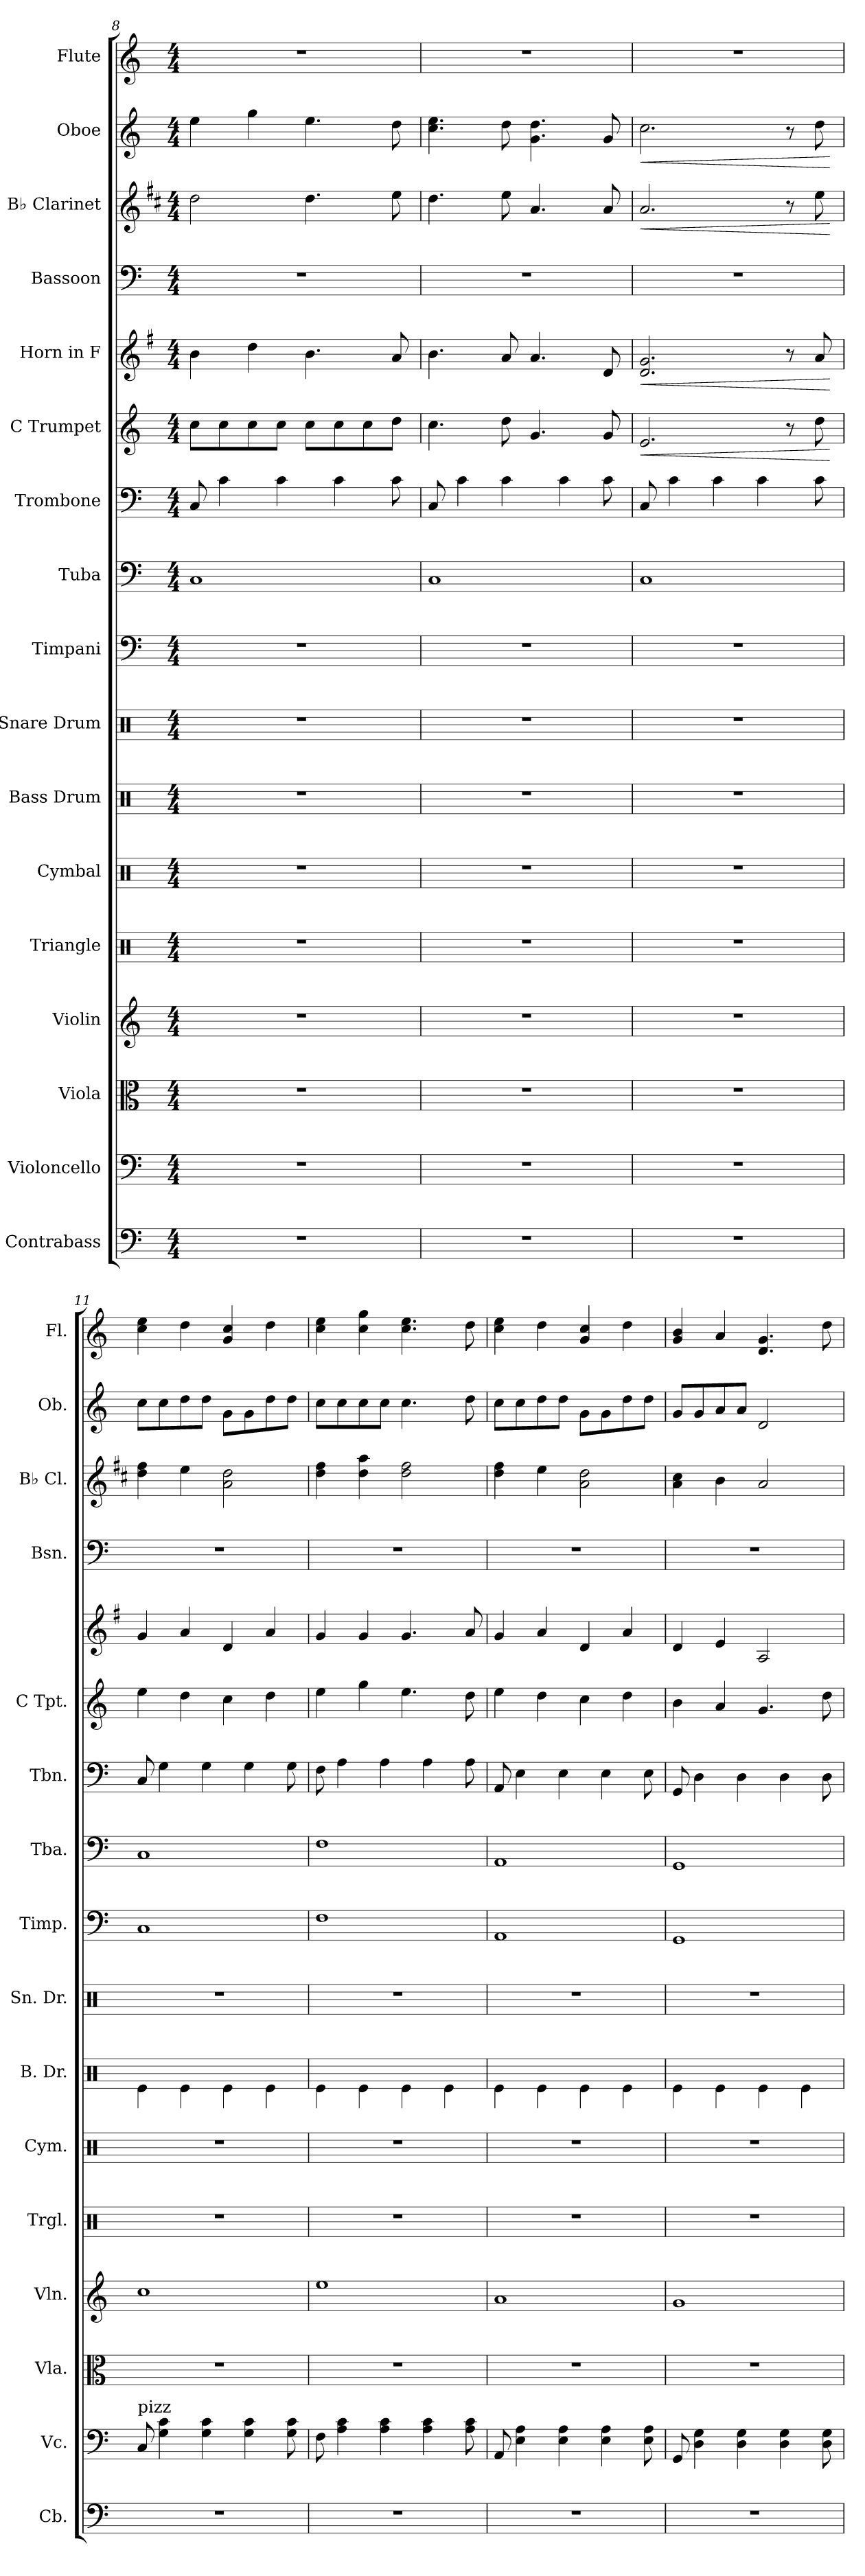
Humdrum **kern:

**kern	**kern	**kern	**kern	**kern	**kern	**kern	**kern	**kern	**kern	**kern	**kern	**dynam	**kern	**dynam	**kern	**kern	**dynam	**kern	**dynam	**kern
*part17	*part16	*part15	*part14	*part13	*part12	*part11	*part10	*part9	*part8	*part7	*part6	*part6	*part5	*part5	*part4	*part3	*part3	*part2	*part2	*part1
*staff17	*staff16	*staff15	*staff14	*staff13	*staff12	*staff11	*staff10	*staff9	*staff8	*staff7	*staff6	*staff6	*staff5	*staff5	*staff4	*staff3	*staff3	*staff2	*staff2	*staff1
*I"Contrabass	*I"Violoncello	*I"Viola	*I"Violin	*I"Triangle	*I"Cymbal	*I"Bass Drum	*I"Snare Drum	*I"Timpani	*I"Tuba	*I"Trombone	*I"C Trumpet	*	*I"Horn in F	*	*I"Bassoon	*I"B♭ Clarinet	*	*I"Oboe	*	*I"Flute
*I'Cb.	*I'Vc.	*I'Vla.	*I'Vln.	*I'Trgl.	*I'Cym.	*I'B. Dr.	*I'Sn. Dr.	*I'Timp.	*I'Tba.	*I'Tbn.	*I'C Tpt.	*	*	*	*I'Bsn.	*I'B♭ Cl.	*	*I'Ob.	*	*I'Fl.
*clefF4	*clefF4	*clefC3	*clefG2	*clefX	*clefX	*clefX	*clefX	*clefF4	*clefF4	*clefF4	*clefG2	*	*clefG2	*	*clefF4	*clefG2	*	*clefG2	*	*clefG2
*ITrd7c12	*	*	*	*	*	*	*	*	*	*	*	*	*ITrd4c7	*	*	*ITrd1c2	*	*	*	*
*k[]	*k[]	*k[]	*k[]	*k[]	*k[]	*k[]	*k[]	*k[]	*k[]	*k[]	*k[]	*	*k[]	*	*k[]	*k[]	*	*k[]	*	*k[]
*M4/4	*M4/4	*M4/4	*M4/4	*M4/4	*M4/4	*M4/4	*M4/4	*M4/4	*M4/4	*M4/4	*M4/4	*	*M4/4	*	*M4/4	*M4/4	*	*M4/4	*	*M4/4
=8	=8	=8	=8	=8	=8	=8	=8	=8	=8	=8	=8	=8	=8	=8	=8	=8	=8	=8	=8	=8
1r	1r	1r	1r	1r	1r	1r	1r	1r	1C	8C/	8cc\L	.	4e\	.	1r	2cc\	.	4ee\	.	1r
.	.	.	.	.	.	.	.	.	.	4c\	8cc\	.	.	.	.	.	.	.	.	.
.	.	.	.	.	.	.	.	.	.	.	8cc\	.	4g\	.	.	.	.	4gg\	.	.
.	.	.	.	.	.	.	.	.	.	4c\	8cc\J	.	.	.	.	.	.	.	.	.
.	.	.	.	.	.	.	.	.	.	.	8cc\L	.	4.e\	.	.	4.cc\	.	4.ee\	.	.
.	.	.	.	.	.	.	.	.	.	4c\	8cc\	.	.	.	.	.	.	.	.	.
.	.	.	.	.	.	.	.	.	.	.	8cc\	.	.	.	.	.	.	.	.	.
.	.	.	.	.	.	.	.	.	.	8c\	8dd\J	.	8d/	.	.	8dd\	.	8dd\	.	.
=9	=9	=9	=9	=9	=9	=9	=9	=9	=9	=9	=9	=9	=9	=9	=9	=9	=9	=9	=9	=9
1r	1r	1r	1r	1r	1r	1r	1r	1r	1C	8C/	4.cc\	.	4.e\	.	1r	4.cc\	.	4.cc\ 4.ee\	.	1r
.	.	.	.	.	.	.	.	.	.	4c\	.	.	.	.	.	.	.	.	.	.
.	.	.	.	.	.	.	.	.	.	4c\	8dd\	.	8d/	.	.	8dd\	.	8dd\	.	.
.	.	.	.	.	.	.	.	.	.	.	4.g/	.	4.d/	.	.	4.g/	.	4.g\ 4.dd\	.	.
.	.	.	.	.	.	.	.	.	.	4c\	.	.	.	.	.	.	.	.	.	.
.	.	.	.	.	.	.	.	.	.	8c\	8g/	.	8G/	.	.	8g/	.	8g/	.	.
=10	=10	=10	=10	=10	=10	=10	=10	=10	=10	=10	=10	=10	=10	=10	=10	=10	=10	=10	=10	=10
!	!	!	!	!	!	!	!	!	!	!	!	!LO:HP:b	!	!LO:HP:b	!	!	!LO:HP:b	!	!LO:HP:b	!
1r	1r	1r	1r	1r	1r	1r	1r	1r	1C	8C/	2.e/	<	2.G/ 2.c/	<	1r	2.g/	<	2.cc\	<	1r
.	.	.	.	.	.	.	.	.	.	4c\	.	.	.	.	.	.	.	.	.	.
.	.	.	.	.	.	.	.	.	.	4c\	.	.	.	.	.	.	.	.	.	.
.	.	.	.	.	.	.	.	.	.	4c\	.	.	.	.	.	.	.	.	.	.
.	.	.	.	.	.	.	.	.	.	.	8r	.	8r	.	.	8r	.	8r	.	.
.	.	.	.	.	.	.	.	.	.	8c\	8dd\	.	8d/	.	.	8dd\	.	8dd\	.	.
.	.	.	.	.	.	.	.	.	.	.	.	[	.	[	.	.	[	.	[	.
!!LO:PB:g=z
=11	=11	=11	=11	=11	=11	=11	=11	=11	=11	=11	=11	=11	=11	=11	=11	=11	=11	=11	=11	=11
!	!LO:TX:a:t=pizz	!	!	!	!	!	!	!	!	!	!	!	!	!	!	!	!	!	!	!
1r	8C/	1r	1cc	1r	1r	4Re\	1r	1C	1C	8C/	4ee\	.	4c/	.	1r	4cc\ 4ee\	.	8cc\L	.	4cc\ 4ee\
.	4G\ 4c\	.	.	.	.	.	.	.	.	4G\	.	.	.	.	.	.	.	8cc\	.	.
.	.	.	.	.	.	4Re\	.	.	.	.	4dd\	.	4d/	.	.	4dd\	.	8dd\	.	4dd\
.	4G\ 4c\	.	.	.	.	.	.	.	.	4G\	.	.	.	.	.	.	.	8dd\J	.	.
.	.	.	.	.	.	4Re\	.	.	.	.	4cc\	.	4G/	.	.	2g\ 2cc\	.	8g\L	.	4g/ 4cc/
.	4G\ 4c\	.	.	.	.	.	.	.	.	4G\	.	.	.	.	.	.	.	8g\	.	.
.	.	.	.	.	.	4Re\	.	.	.	.	4dd\	.	4d/	.	.	.	.	8dd\	.	4dd\
.	8G\ 8c\	.	.	.	.	.	.	.	.	8G\	.	.	.	.	.	.	.	8dd\J	.	.
=12	=12	=12	=12	=12	=12	=12	=12	=12	=12	=12	=12	=12	=12	=12	=12	=12	=12	=12	=12	=12
1r	8F\	1r	1ee	1r	1r	4Re\	1r	1F	1F	8F\	4ee\	.	4c/	.	1r	4cc\ 4ee\	.	8cc\L	.	4cc\ 4ee\
.	4A\ 4c\	.	.	.	.	.	.	.	.	4A\	.	.	.	.	.	.	.	8cc\	.	.
.	.	.	.	.	.	4Re\	.	.	.	.	4gg\	.	4c/	.	.	4cc\ 4gg\	.	8cc\	.	4cc\ 4gg\
.	4A\ 4c\	.	.	.	.	.	.	.	.	4A\	.	.	.	.	.	.	.	8cc\J	.	.
.	.	.	.	.	.	4Re\	.	.	.	.	4.ee\	.	4.c/	.	.	2cc\ 2ee\	.	4.cc\	.	4.cc\ 4.ee\
.	4A\ 4c\	.	.	.	.	.	.	.	.	4A\	.	.	.	.	.	.	.	.	.	.
.	.	.	.	.	.	4Re\	.	.	.	.	.	.	.	.	.	.	.	.	.	.
.	8A\ 8c\	.	.	.	.	.	.	.	.	8A\	8dd\	.	8d/	.	.	.	.	8dd\	.	8dd\
=13	=13	=13	=13	=13	=13	=13	=13	=13	=13	=13	=13	=13	=13	=13	=13	=13	=13	=13	=13	=13
1r	8AA/	1r	1a	1r	1r	4Re\	1r	1AA	1AA	8AA/	4ee\	.	4c/	.	1r	4cc\ 4ee\	.	8cc\L	.	4cc\ 4ee\
.	4E\ 4A\	.	.	.	.	.	.	.	.	4E\	.	.	.	.	.	.	.	8cc\	.	.
.	.	.	.	.	.	4Re\	.	.	.	.	4dd\	.	4d/	.	.	4dd\	.	8dd\	.	4dd\
.	4E\ 4A\	.	.	.	.	.	.	.	.	4E\	.	.	.	.	.	.	.	8dd\J	.	.
.	.	.	.	.	.	4Re\	.	.	.	.	4cc\	.	4G/	.	.	2g\ 2cc\	.	8g\L	.	4g/ 4cc/
.	4E\ 4A\	.	.	.	.	.	.	.	.	4E\	.	.	.	.	.	.	.	8g\	.	.
.	.	.	.	.	.	4Re\	.	.	.	.	4dd\	.	4d/	.	.	.	.	8dd\	.	4dd\
.	8E\ 8A\	.	.	.	.	.	.	.	.	8E\	.	.	.	.	.	.	.	8dd\J	.	.
=14	=14	=14	=14	=14	=14	=14	=14	=14	=14	=14	=14	=14	=14	=14	=14	=14	=14	=14	=14	=14
1r	8GG/	1r	1g	1r	1r	4Re\	1r	1GG	1GG	8GG/	4b\	.	4G/	.	1r	4g\ 4b\	.	8g/L	.	4g/ 4b/
.	4D\ 4G\	.	.	.	.	.	.	.	.	4D\	.	.	.	.	.	.	.	8g/	.	.
.	.	.	.	.	.	4Re\	.	.	.	.	4a/	.	4A/	.	.	4a\	.	8a/	.	4a/
.	4D\ 4G\	.	.	.	.	.	.	.	.	4D\	.	.	.	.	.	.	.	8a/J	.	.
.	.	.	.	.	.	4Re\	.	.	.	.	4.g/	.	2D/	.	.	2g/	.	2d/	.	4.d/ 4.g/
.	4D\ 4G\	.	.	.	.	.	.	.	.	4D\	.	.	.	.	.	.	.	.	.	.
.	.	.	.	.	.	4Re\	.	.	.	.	.	.	.	.	.	.	.	.	.	.
.	8D\ 8G\	.	.	.	.	.	.	.	.	8D\	8dd\	.	.	.	.	.	.	.	.	8dd\
=	=	=	=	=	=	=	=	=	=	=	=	=	=	=	=	=	=	=	=	=
*-	*-	*-	*-	*-	*-	*-	*-	*-	*-	*-	*-	*-	*-	*-	*-	*-	*-	*-	*-	*-
